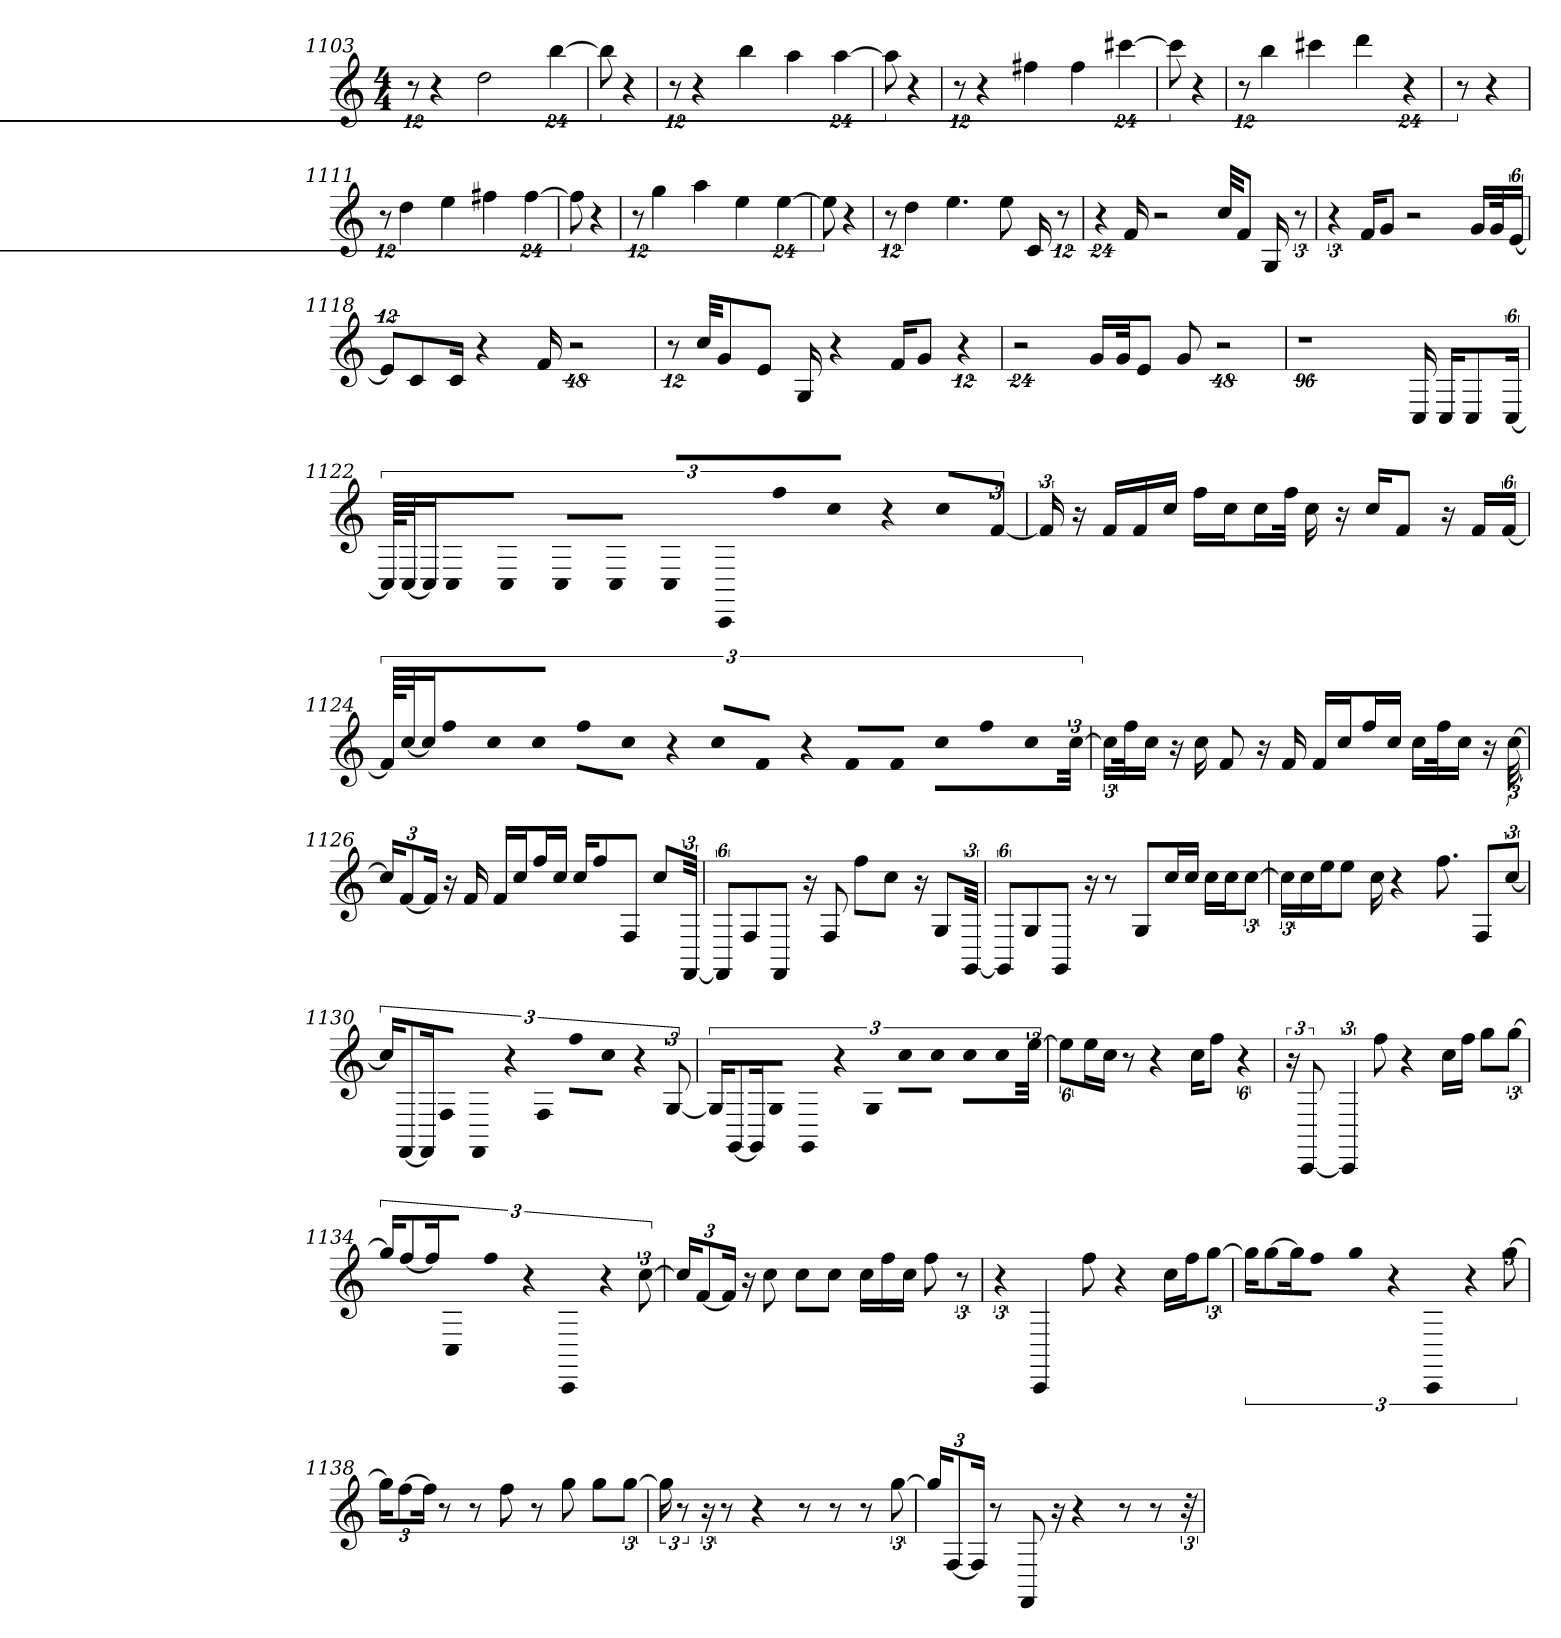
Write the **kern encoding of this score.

**kern
*part1
*staff1
*clefG2
*M4/4
=1103
96%7r
4r
2dd
[96%17bb
=1104
96%7bb]
96%89r
=1105
96%7r
4r
4bb
4aa
[96%17aa
=1106
96%7aa]
96%89r
=1107
96%7r
4r
4ff#X
4ff#
[96%17ccc#X
=1108
96%7ccc#]
96%89r
=1109
96%7r
4bb
4ccc#X
4ddd
96%17r
=1110
96%7r
96%89r
=1111
96%7r
4dd
4ee
4ff#X
[96%17ff#
=1112
96%7ff#]
96%89r
=1113
96%7r
4gg
4aa
4ee
[96%17ee
=1114
96%7ee]
96%89r
=1115
96%7r
4dd
4.ee
8ee
16c
96%11r
=1116
96%13r
16f
2r
32cc/KKL
8f/J
16G
12r
=1117
6r
16f/KL
8g/J
2r
16g/LL
32g/K
[96%5e/JJ
=1118
96%7e/L]
8c/
16c/Jk
4r
16f
96%41r
=1119
96%7r
32cc/KKL
8g/
8e/J
16G
4r
16f/KL
8g/J
48%7r
=1120
48%17r
16g/KL
32g/KK
8e/J
8g
96%29r
=1121
96%67r
16C
16C/KL
8C/
[96%5C/Jk
=1122
96C/KLLL]
[48C/J
24C/J]
8C/
8C/J
8C/L
16C/Jk
8C/L
16CC/L
32ff/K
16cc/JJ
16r
16cc/KL
[12f/J
=1123
24f]
16r
16f/LL
16f/
16cc/JJ
16ff\LL
16cc\J
16cc\L
32ff\JJk
16cc
16r
16cc/KL
8f/J
16r
16f/LL
[96%5f/JJ
=1124
96f/KLLL]
[48cc/J
24cc/]
16ff/J
16cc/L
16cc/JJ
32ff\KLL
16cc\JJ
16r
16cc/KL
8f/J
16r
16f/LL
16f/JJ
16cc\LL
16ff\J
16cc\L
[48cc\JJk
=1125
24cc\LL]
32ff\K
16cc\JJ
16r
16cc
8f
16r
16f
16f/LL
16cc/J
16ff/L
16cc/JJ
16cc\LL
32ff\K
16cc\JJ
16r
[48cc
=1126
24cc/KL]
[12f/
24f/Jk]
16r
16f
16f/LL
16cc/J
16ff/L
16cc/JJ
16cc/KL
8ff/
8F/J
8cc/L
[48FF/Jkk
=1127
48%5FF/L]
8F/
8FF/J
16r
8F
8ff\L
8cc\J
16r
8G/L
[48GG/Jkk
=1128
48%5GG/L]
8G/
8GG/J
16r
8r
8G/L
16cc/L
16cc/JJ
16cc\LL
16cc\J
[12cc\J
=1129
24cc\LL]
16cc\
16ee\J
8ee\J
16cc
4r
8.ff
8F/L
[12cc/J
=1130
24cc/KL]
[12FF/
24FF/K]
8F/J
8FF
16r
8F
8ff\L
8cc\J
16r
[12G
=1131
24G/KL]
[12GG/
24GG/K]
8G/J
8GG
16r
8G
8cc\L
16cc\Jk
8cc\L
16cc\L
[48ee\JJk
=1132
48%5ee\L]
16ee\k
16cc\Jk
8r
4r
16cc\KL
8ff\J
24%5r
=1133
24r
[12CC
6CC]
8ff
4r
16cc\LL
16ff\JJ
8gg\L
[12gg\J
=1134
24gg/KL]
[12ff/
24ff/K]
8C/J
8ff
8r
8CC
4r
[12cc
=1135
24cc/KL]
[12f/
24f/Jk]
16r
8cc
8cc\L
8cc\J
16cc\LL
16ff\
16cc\JJ
8ff
12r
=1136
6r
4CC
8ff
4r
16cc\LL
16ff\J
[12gg\J
=1137
24gg\KL]
[12gg\
24gg\K]
8ff\J
8gg
8r
8CC
4r
[12gg
=1138
24gg\KL]
[12ff\
24ff\Jk]
8r
8r
8ff
8r
8gg
8gg\L
[12gg\J
=1139
24gg]
12r
24r
8r
4r
8r
8r
8r
[12gg
=1140
24gg/KL]
[12F/
24F/Jk]
8r
8FF
16r
4r
8r
8r
48r
=
*-
